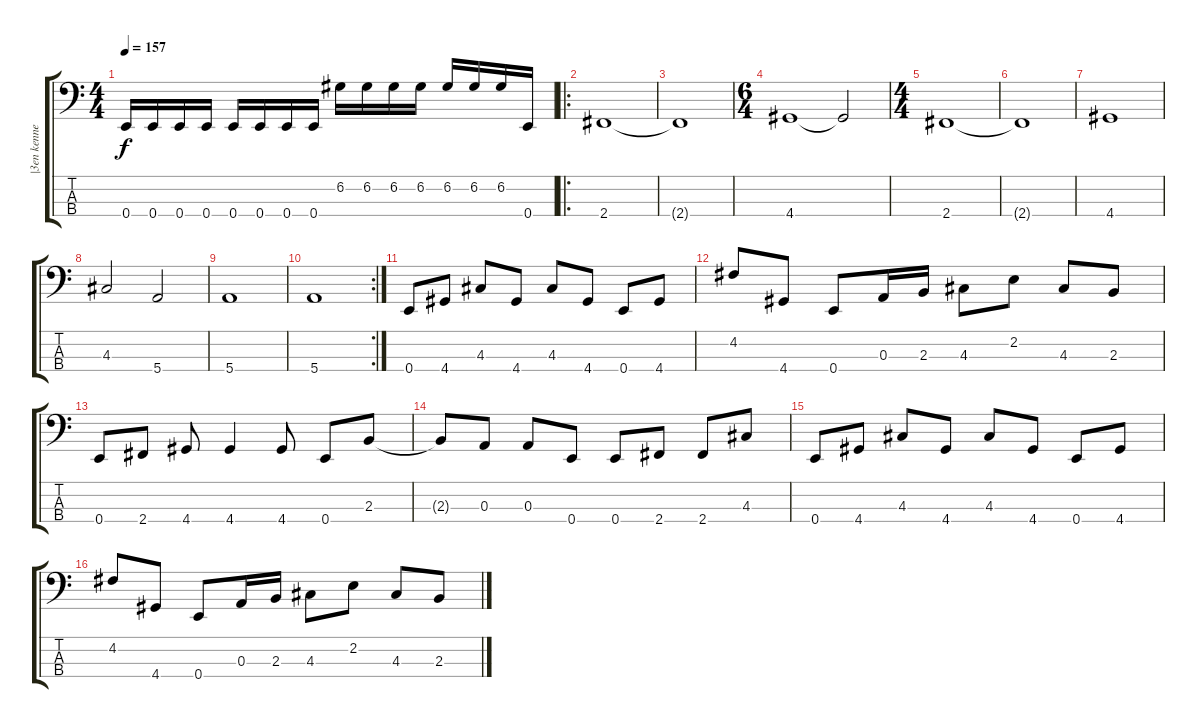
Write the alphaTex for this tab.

\track ("|3en kenney" "|3en kenne") {instrument electricbassfinger}
\staff {score tabs}
\tuning (G2 D2 A1 E1) {hide}
\ts (4 4)
\tempo 157
\clef f4
\ks c
0.4.16{dy f} 0.4.16 0.4.16 0.4.16 0.4.16 0.4.16 0.4.16 0.4.16 6.2.16 6.2.16 6.2.16 6.2.16 6.2.16 6.2.16 6.2.16 0.4.16 |
\ro
2.4.1 |
2.4{t}.1 |
\ts (6 4)
4.4.1 4.4{t}.2 |
\ts (4 4)
2.4.1 |
2.4{t}.1 |
4.4.1 |
4.3.2 5.4.2 |
5.4.1 |
\rc 2
5.4.1 |
0.4.8 4.4.8 4.3.8 4.4.8 4.3.8 4.4.8 0.4.8 4.4.8 |
4.2.8 4.4.8 0.4.8 0.3.16 2.3.16 4.3.8 2.2.8 4.3.8 2.3.8 |
0.4.8 2.4.8 4.4.8 4.4.4 4.4.8 0.4.8 2.3.8 |
2.3{t}.8 0.3.8 0.3.8 0.4.8 0.4.8 2.4.8 2.4.8 4.3.8 |
0.4.8 4.4.8 4.3.8 4.4.8 4.3.8 4.4.8 0.4.8 4.4.8 |
4.2.8 4.4.8 0.4.8 0.3.16 2.3.16 4.3.8 2.2.8 4.3.8 2.3.8
